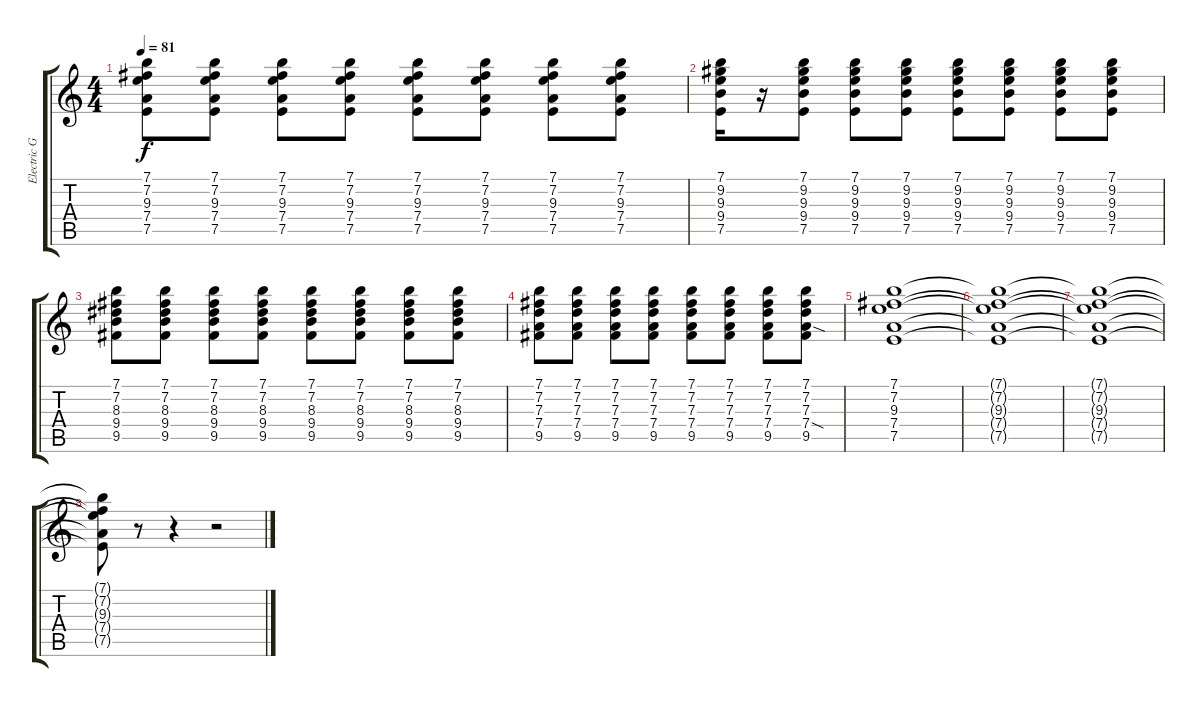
\track ("Electric Guitar 2" "Electric G") {instrument overdrivenguitar}
\staff {score tabs}
\tuning (E4 B3 G3 D3 A2 E2) {hide}
\ts (4 4)
\tempo 81
\clef g2
\ks c
(7.1 7.2 9.3 7.4 7.5).8{dy f} (7.1 7.2 9.3 7.4 7.5).8 (7.1 7.2 9.3 7.4 7.5).8 (7.1 7.2 9.3 7.4 7.5).8 (7.1 7.2 9.3 7.4 7.5).8 (7.1 7.2 9.3 7.4 7.5).8 (7.1 7.2 9.3 7.4 7.5).8 (7.1 7.2 9.3 7.4 7.5).8 |
(7.1 9.2 9.3 9.4 7.5).16 r.16 (7.1 9.2 9.3 9.4 7.5).8 (7.1 9.2 9.3 9.4 7.5).8 (7.1 9.2 9.3 9.4 7.5).8 (7.1 9.2 9.3 9.4 7.5).8 (7.1 9.2 9.3 9.4 7.5).8 (7.1 9.2 9.3 9.4 7.5).8 (7.1 9.2 9.3 9.4 7.5).8 |
(7.1 7.2 8.3 9.4 9.5).8 (7.1 7.2 8.3 9.4 9.5).8 (7.1 7.2 8.3 9.4 9.5).8 (7.1 7.2 8.3 9.4 9.5).8 (7.1 7.2 8.3 9.4 9.5).8 (7.1 7.2 8.3 9.4 9.5).8 (7.1 7.2 8.3 9.4 9.5).8 (7.1 7.2 8.3 9.4 9.5).8 |
(7.1 7.2 7.3 7.4 9.5).8 (7.1 7.2 7.3 7.4 9.5).8 (7.1 7.2 7.3 7.4 9.5).8 (7.1 7.2 7.3 7.4 9.5).8 (7.1 7.2 7.3 7.4 9.5).8 (7.1 7.2 7.3 7.4 9.5).8 (7.1 7.2 7.3 7.4 9.5).8 (7.1 7.2 7.3 7.4{sod} 9.5).8 |
(7.1 7.2 9.3 7.4 7.5).1 |
(7.1{t} 7.2{t} 9.3{t} 7.4{t} 7.5{t}).1 |
(7.1{t} 7.2{t} 9.3{t} 7.4{t} 7.5{t}).1 |
(7.1{t} 7.2{t} 9.3{t} 7.4{t} 7.5{t}).8 r.8 r.4 r.2
